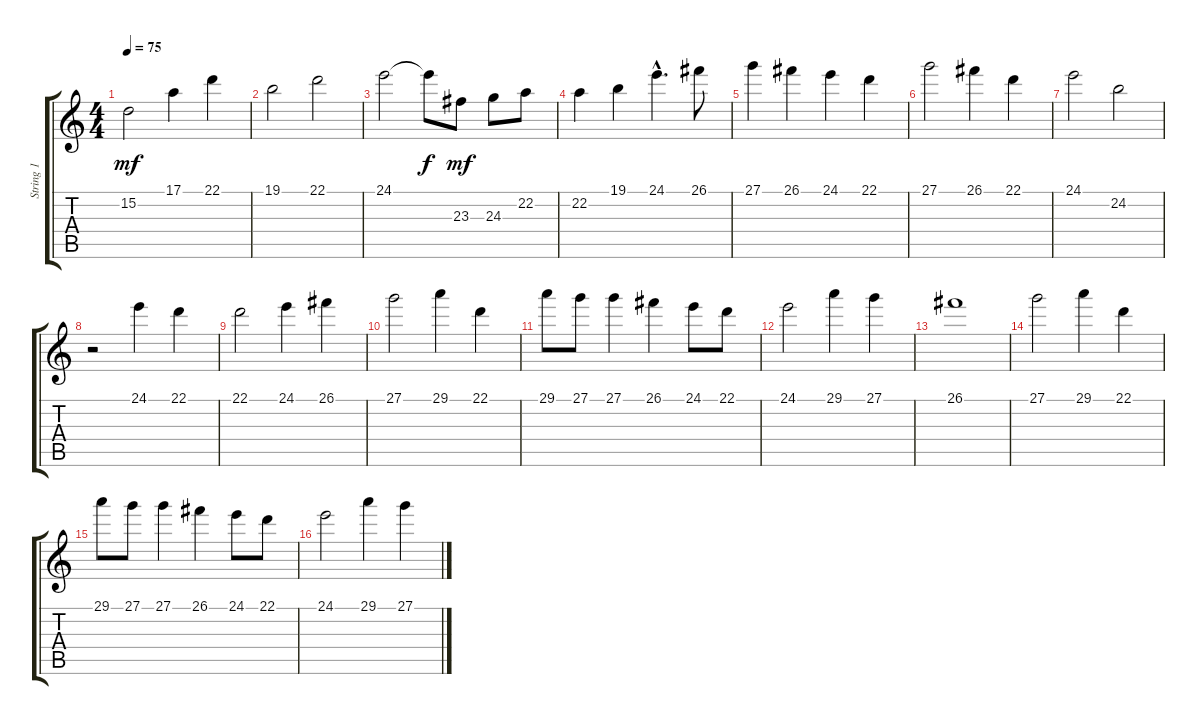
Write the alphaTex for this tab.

\track ("String 1" "String 1") {instrument stringensemble1}
\staff {score tabs}
\tuning (E4 B3 G3 D3 A2 E2) {hide}
\ts (4 4)
\tempo 75
\clef g2
\ks c
15.2.2{dy mf} 17.1.4 22.1.4 |
19.1.2 22.1.2 |
24.1.2 24.1{t}.8{dy f} 23.3.8{dy mf} 24.3.8 22.2.8 |
22.2.4 19.1.4 24.1{hac}.4{d} 26.1.8 |
27.1.4 26.1.4 24.1.4 22.1.4 |
27.1.2 26.1.4 22.1.4 |
24.1.2 24.2.2 |
r.2 24.1.4 22.1.4 |
22.1.2 24.1.4 26.1.4 |
27.1.2 29.1.4 22.1.4 |
29.1.8 27.1.8 27.1.4 26.1.4 24.1.8 22.1.8 |
24.1.2 29.1.4 27.1.4 |
26.1.1 |
27.1.2 29.1.4 22.1.4 |
29.1.8 27.1.8 27.1.4 26.1.4 24.1.8 22.1.8 |
24.1.2 29.1.4 27.1.4
